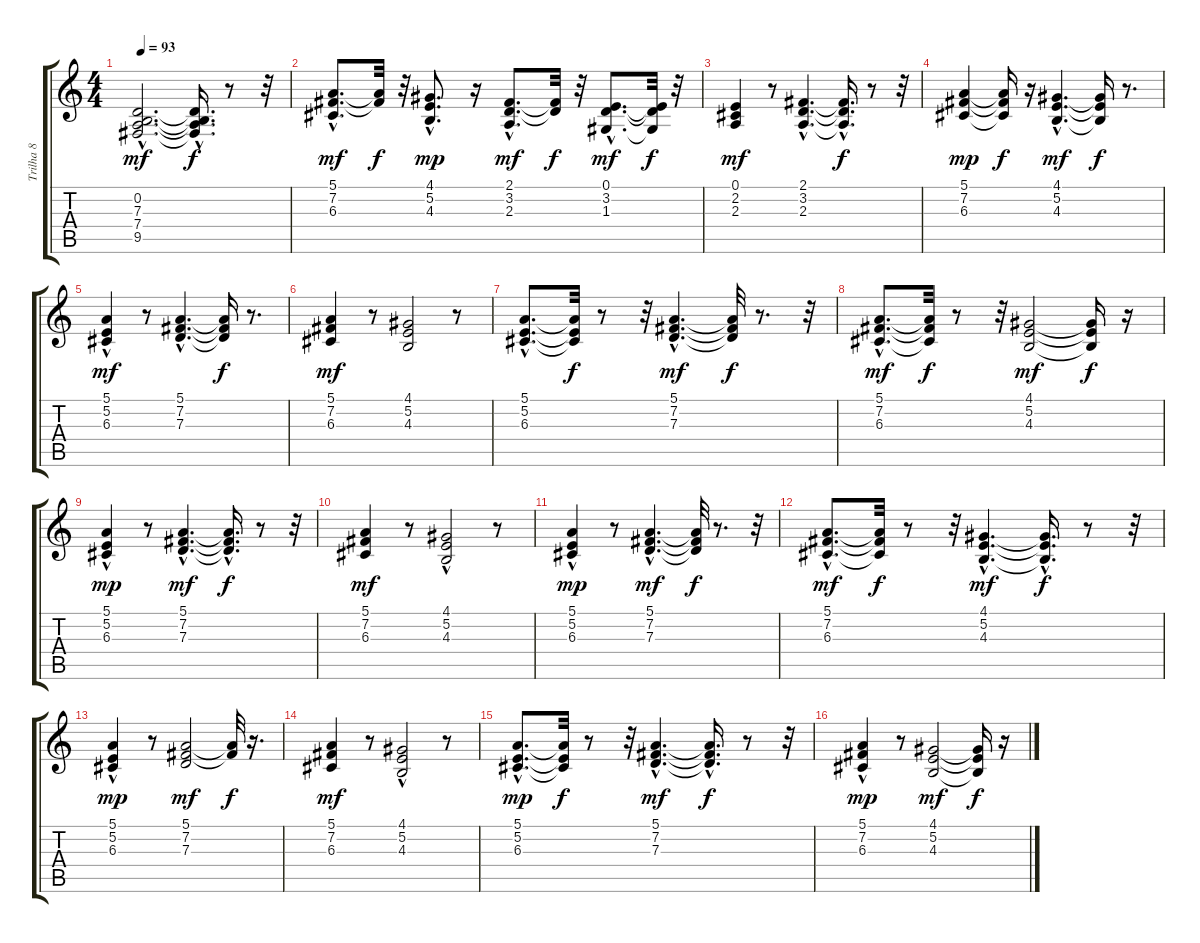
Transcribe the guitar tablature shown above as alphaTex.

\track ("Trilha 8" "Trilha 8") {instrument fx4atmosphere}
\staff {score tabs}
\tuning (E4 B3 G3 D3 A2 E2) {hide}
\ts (4 4)
\tempo 93
\clef g2
\ks c
(0.2{hac} 7.3{hac} 7.4{hac} 9.5{hac}).2{d dy mf} (0.2{hac t} 7.3{hac t} 7.4{t} 9.5{t}).16{d dy f} r.8 r.32 |
(5.1{hac} 7.2{hac} 6.3{hac}).8{d dy mf} (5.1{t} 7.2{t}).32{dy f} r.32 (4.1{hac} 5.2{hac} 4.3{hac}).8{d dy mp} r.16 (2.1{hac} 3.2{hac} 2.3{hac}).8{d dy mf} (2.1{t} 3.2{t}).32{dy f} r.32 (0.1{hac} 3.2{hac} 1.3{hac}).8{d dy mf} (0.1{t} 3.2{t} 1.3{t}).32{dy f} r.32 |
(0.1 2.2 2.3).4{dy mf} r.8 (2.1{hac} 3.2{hac} 2.3{hac}).4{d} (2.1{hac t} 3.2{hac t} 2.3{t}).16{d dy f} r.8 r.32 |
(5.1 7.2 6.3).4{dy mp} (5.1{t} 7.2{t} 6.3{t}).16{dy f} r.16 (4.1{hac} 5.2{hac} 4.3{hac}).4{d dy mf} (4.1{t} 5.2{t} 4.3{t}).16{dy f} r.8{d} |
(5.1 5.2{hac} 6.3{hac}).4{dy mf} r.8 (5.1{hac} 7.2{hac} 7.3{hac}).4{d} (5.1{t} 7.2{t} 7.3{t}).16{dy f} r.8{d} |
(5.1 7.2 6.3).4{dy mf} r.8 (4.1 5.2 4.3).2 r.8 |
(5.1{hac} 5.2{hac} 6.3{hac}).8{d} (5.1{t} 5.2{t} 6.3{t}).32{dy f} r.8 r.32 (5.1{hac} 7.2{hac} 7.3{hac}).4{d dy mf} (5.1{t} 7.2{t} 7.3{t}).32{dy f} r.8{d} r.32 |
(5.1{hac} 7.2{hac} 6.3{hac}).8{d dy mf} (5.1{t} 7.2{t} 6.3{t}).32{dy f} r.8 r.32 (4.1 5.2 4.3).2{dy mf} (4.1{t} 5.2{t} 4.3{t}).16{dy f} r.16 |
(5.1 5.2{hac} 6.3{hac}).4{dy mp} r.8 (5.1{hac} 7.2{hac} 7.3{hac}).4{d dy mf} (5.1{hac t} 7.2{t} 7.3{t}).16{d dy f} r.8 r.32 |
(5.1 7.2 6.3).4{dy mf} r.8 (4.1 5.2{hac} 4.3).2 r.8 |
(5.1 5.2{hac} 6.3{hac}).4{dy mp} r.8 (5.1{hac} 7.2{hac} 7.3{hac}).4{d dy mf} (5.1{t} 7.2{t} 7.3{t}).32{dy f} r.8{d} r.32 |
(5.1{hac} 7.2{hac} 6.3{hac}).8{d dy mf} (5.1{t} 7.2{t} 6.3{t}).32{dy f} r.8 r.32 (4.1{hac} 5.2{hac} 4.3{hac}).4{d dy mf} (4.1{hac t} 5.2{hac t} 4.3{hac t}).16{d dy f} r.8 r.32 |
(5.1 5.2{hac} 6.3{hac}).4{dy mp} r.8 (5.1 7.2 7.3).2{dy mf} (5.1{t} 7.2{t}).32{dy f} r.16{d} |
(5.1 7.2 6.3).4{dy mf} r.8 (4.1{hac} 5.2 4.3).2 r.8 |
(5.1{hac} 5.2{hac} 6.3{hac}).8{d dy mp} (5.1{t} 5.2{t} 6.3{t}).32{dy f} r.8 r.32 (5.1{hac} 7.2{hac} 7.3{hac}).4{d dy mf} (5.1{hac t} 7.2{hac t} 7.3{hac t}).16{d dy f} r.8 r.32 |
(5.1 7.2{hac} 6.3).4{dy mp} r.8 (4.1 5.2 4.3).2{dy mf} (4.1{t} 5.2{t} 4.3{t}).16{dy f} r.16
